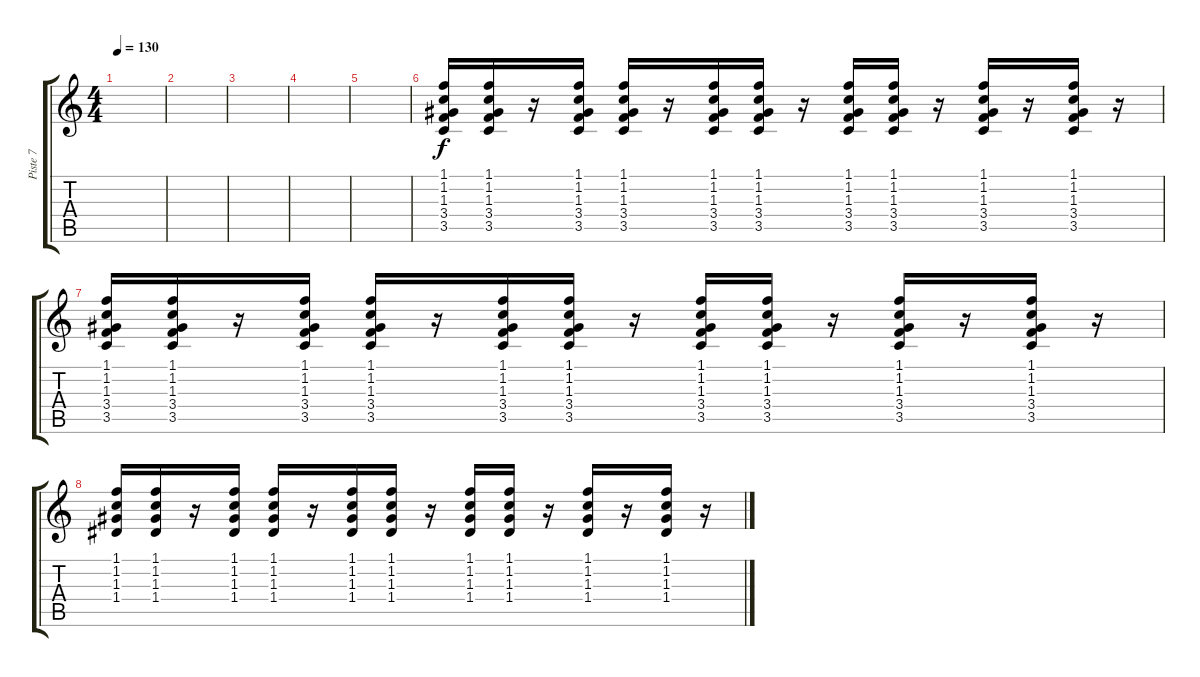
\track ("Piste 7" "Piste 7") {instrument electricguitarclean}
\staff {score tabs}
\tuning (E4 B3 G3 D3 A2 E2) {hide}
\ts (4 4)
\tempo 130
\clef g2
\ks c
|
|
|
|
|
(1.1 1.2 1.3 3.4 3.5).16 (1.1 1.2 1.3 3.4 3.5).16 r.16 (1.1 1.2 1.3 3.4 3.5).16 (1.1 1.2 1.3 3.4 3.5).16 r.16 (1.1 1.2 1.3 3.4 3.5).16 (1.1 1.2 1.3 3.4 3.5).16 r.16 (1.1 1.2 1.3 3.4 3.5).16 (1.1 1.2 1.3 3.4 3.5).16 r.16 (1.1 1.2 1.3 3.4 3.5).16 r.16 (1.1 1.2 1.3 3.4 3.5).16 r.16 |
(1.1 1.2 1.3 3.4 3.5).16 (1.1 1.2 1.3 3.4 3.5).16 r.16 (1.1 1.2 1.3 3.4 3.5).16 (1.1 1.2 1.3 3.4 3.5).16 r.16 (1.1 1.2 1.3 3.4 3.5).16 (1.1 1.2 1.3 3.4 3.5).16 r.16 (1.1 1.2 1.3 3.4 3.5).16 (1.1 1.2 1.3 3.4 3.5).16 r.16 (1.1 1.2 1.3 3.4 3.5).16 r.16 (1.1 1.2 1.3 3.4 3.5).16 r.16 |
(1.1 1.2 1.3 1.4).16 (1.1 1.2 1.3 1.4).16 r.16 (1.1 1.2 1.3 1.4).16 (1.1 1.2 1.3 1.4).16 r.16 (1.1 1.2 1.3 1.4).16 (1.1 1.2 1.3 1.4).16 r.16 (1.1 1.2 1.3 1.4).16 (1.1 1.2 1.3 1.4).16 r.16 (1.1 1.2 1.3 1.4).16 r.16 (1.1 1.2 1.3 1.4).16 r.16
